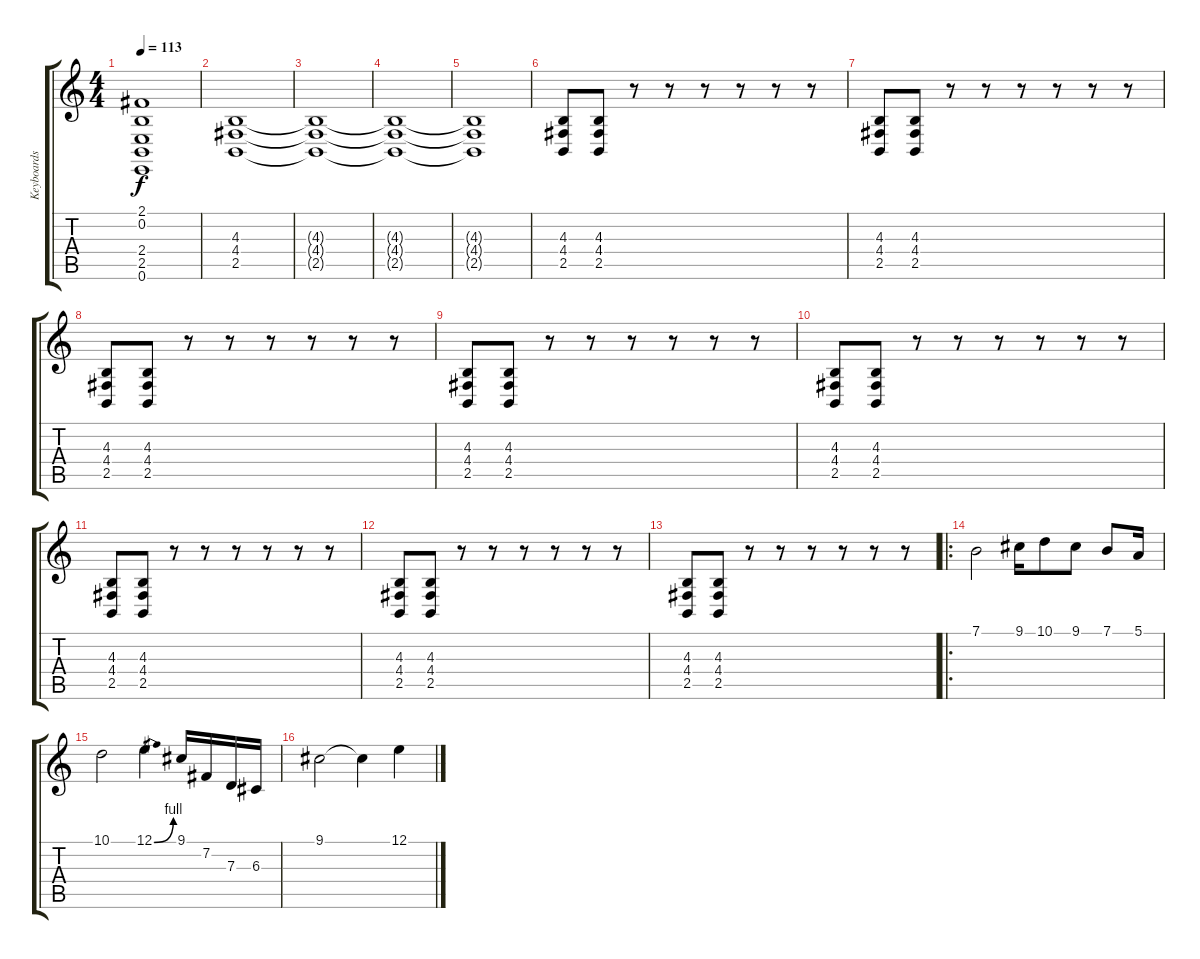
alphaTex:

\track ("Keyboards" "Keyboards") {instrument lead2sawtooth}
\staff {score tabs}
\tuning (E4 B3 G3 D3 A2 E2) {hide}
\ts (4 4)
\tempo 113
\clef g2
\ks c
(2.1{t} 0.2{t} 2.4 2.5 0.6).1{dy f} |
(4.3 4.4 2.5).1 |
(4.3{t} 4.4{t} 2.5{t}).1 |
(4.3{t} 4.4{t} 2.5{t}).1 |
(4.3{t} 4.4{t} 2.5{t}).1{volume 16} |
(4.3 4.4 2.5).8 (4.3 4.4 2.5).8 r.8 r.8 r.8 r.8 r.8 r.8 |
(4.3 4.4 2.5).8 (4.3 4.4 2.5).8 r.8 r.8 r.8 r.8 r.8 r.8 |
(4.3 4.4 2.5).8 (4.3 4.4 2.5).8 r.8 r.8 r.8 r.8 r.8 r.8 |
(4.3 4.4 2.5).8 (4.3 4.4 2.5).8 r.8 r.8 r.8 r.8 r.8 r.8 |
(4.3 4.4 2.5).8 (4.3 4.4 2.5).8 r.8 r.8 r.8 r.8 r.8 r.8 |
(4.3 4.4 2.5).8 (4.3 4.4 2.5).8 r.8 r.8 r.8 r.8 r.8 r.8 |
(4.3 4.4 2.5).8 (4.3 4.4 2.5).8 r.8 r.8 r.8 r.8 r.8 r.8 |
(4.3 4.4 2.5).8 (4.3 4.4 2.5).8 r.8 r.8 r.8 r.8 r.8 r.8 |
\ro
7.1.2 9.1.16 10.1.8 9.1.8 7.1.8 5.1.16 |
10.1.2 12.1{be (bend 0 0 60 4)}.4 9.1.16 7.2.16 7.3.16 6.3.16 |
9.1.2 9.1{t}.4 12.1.4
